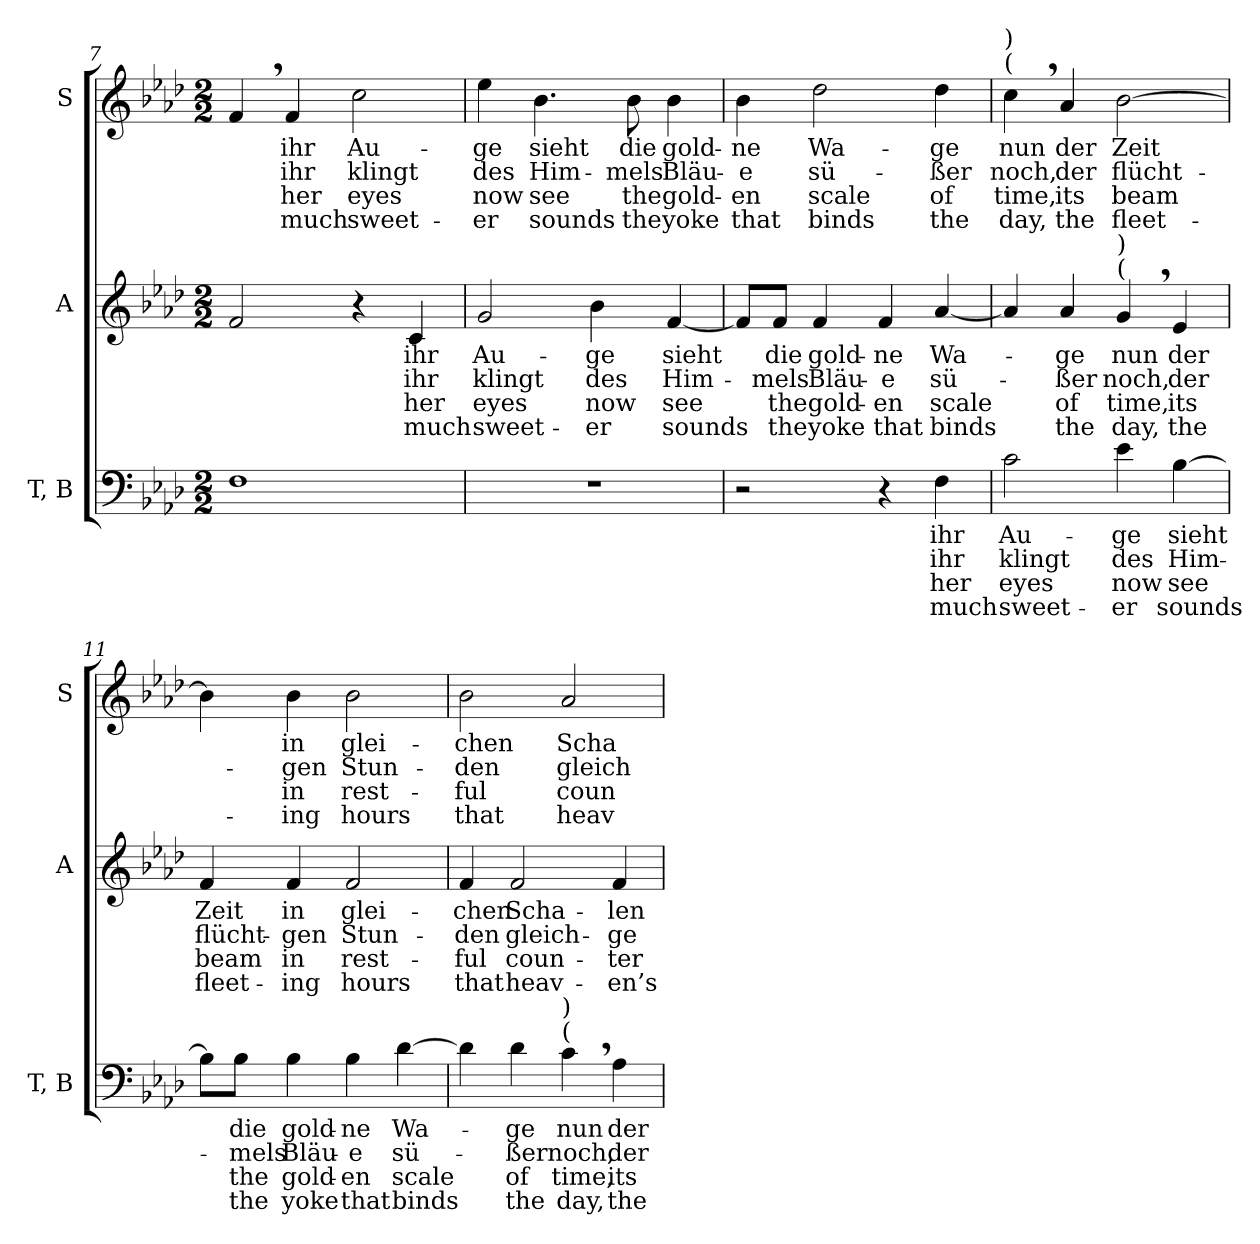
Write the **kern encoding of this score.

**kern	**text	**text	**text	**text	**kern	**text	**text	**text	**text	**kern	**text	**text	**text	**text
*part3	*part3	*part3	*part3	*part3	*part2	*part2	*part2	*part2	*part2	*part1	*part1	*part1	*part1	*part1
*staff3	*staff3	*staff3	*staff3	*staff3	*staff2	*staff2	*staff2	*staff2	*staff2	*staff1	*staff1	*staff1	*staff1	*staff1
*I"T, B	*	*	*	*	*I"A	*	*	*	*	*I"S	*	*	*	*
*I'T, B	*	*	*	*	*I'A	*	*	*	*	*I'S	*	*	*	*
*clefF4	*	*	*	*	*clefG2	*	*	*	*	*clefG2	*	*	*	*
*k[b-e-a-d-]	*	*	*	*	*k[b-e-a-d-]	*	*	*	*	*k[b-e-a-d-]	*	*	*	*
*f:	*	*	*	*	*f:	*	*	*	*	*f:	*	*	*	*
*M2/2	*	*	*	*	*M2/2	*	*	*	*	*M2/2	*	*	*	*
=7	=7	=7	=7	=7	=7	=7	=7	=7	=7	=7	=7	=7	=7	=7
1F	.	.	.	.	2f/	.	.	.	.	4f,>/	.	.	.	.
!	!	!	!	!	!	!	!	!	!	!	!LO:LY:b	!LO:LY:b	!LO:LY:b	!LO:LY:b
.	.	.	.	.	.	.	.	.	.	4f/	ihr	ihr	her	much
!	!	!	!	!	!	!	!	!	!	!	!LO:LY:b	!LO:LY:b	!LO:LY:b	!LO:LY:b
.	.	.	.	.	4r	.	.	.	.	2cc\	Au-	klingt	eyes	sweet-
!	!	!	!	!	!	!LO:LY:b	!LO:LY:b	!LO:LY:b	!LO:LY:b	!	!	!	!	!
.	.	.	.	.	4c/	ihr	ihr	her	much	.	.	.	.	.
=8	=8	=8	=8	=8	=8	=8	=8	=8	=8	=8	=8	=8	=8	=8
!	!	!	!	!	!	!LO:LY:b	!LO:LY:b	!LO:LY:b	!LO:LY:b	!	!	!	!	!
!	!	!	!	!	!	!	!	!	!	!	!LO:LY:b	!LO:LY:b	!LO:LY:b	!LO:LY:b
1r	.	.	.	.	2g/	Au-	klingt	eyes	sweet-	4ee-\	-ge	des	now	-er
!	!	!	!	!	!	!	!	!	!	!	!LO:LY:b	!LO:LY:b	!LO:LY:b	!LO:LY:b
.	.	.	.	.	.	.	.	.	.	4.b-\	sieht	Him-	see	sounds
!	!	!	!	!	!	!LO:LY:b	!LO:LY:b	!LO:LY:b	!LO:LY:b	!	!	!	!	!
.	.	.	.	.	4b-\	-ge	des	now	-er	.	.	.	.	.
!	!	!	!	!	!	!	!	!	!	!	!LO:LY:b	!LO:LY:b	!LO:LY:b	!LO:LY:b
.	.	.	.	.	.	.	.	.	.	8b-\	die	-mels	the	the
!	!	!	!	!	!	!LO:LY:b	!LO:LY:b	!LO:LY:b	!LO:LY:b	!	!	!	!	!
!	!	!	!	!	!	!	!	!	!	!	!LO:LY:b	!LO:LY:b	!LO:LY:b	!LO:LY:b
.	.	.	.	.	[4f/	sieht	Him-	see	sounds	4b-\	gold-	Bläu-	gold-	yoke
!!LO:PB:g=z
=9	=9	=9	=9	=9	=9	=9	=9	=9	=9	=9	=9	=9	=9	=9
!	!	!	!	!	!	!	!	!	!	!	!LO:LY:b	!LO:LY:b	!LO:LY:b	!LO:LY:b
2r	.	.	.	.	8f/L]	.	.	.	.	4b-\	-ne	-e	-en	that
!	!	!	!	!	!	!LO:LY:b	!LO:LY:b	!LO:LY:b	!LO:LY:b	!	!	!	!	!
.	.	.	.	.	8f/J	die	-mels	the	the	.	.	.	.	.
!	!	!	!	!	!	!LO:LY:b	!LO:LY:b	!LO:LY:b	!LO:LY:b	!	!	!	!	!
!	!	!	!	!	!	!	!	!	!	!	!LO:LY:b	!LO:LY:b	!LO:LY:b	!LO:LY:b
.	.	.	.	.	4f/	gold-	Bläu-	gold-	yoke	2dd-\	Wa-	sü-	scale	binds
!	!	!	!	!	!	!LO:LY:b	!LO:LY:b	!LO:LY:b	!LO:LY:b	!	!	!	!	!
4r	.	.	.	.	4f/	-ne	-e	-en	that	.	.	.	.	.
!	!LO:LY:b	!LO:LY:b	!LO:LY:b	!LO:LY:b	!	!	!	!	!	!	!	!	!	!
!	!	!	!	!	!	!LO:LY:b	!LO:LY:b	!LO:LY:b	!LO:LY:b	!	!	!	!	!
!	!	!	!	!	!	!	!	!	!	!	!LO:LY:b	!LO:LY:b	!LO:LY:b	!LO:LY:b
4F\	ihr	ihr	her	much	[4a-/	Wa-	sü-	scale	binds	4dd-\	-ge	-ßer	of	the
=10	=10	=10	=10	=10	=10	=10	=10	=10	=10	=10	=10	=10	=10	=10
!	!LO:LY:b	!LO:LY:b	!LO:LY:b	!LO:LY:b	!	!	!	!	!	!	!	!	!	!
!	!	!	!	!	!	!	!	!	!	!LO:TX:a:t=(	!	!	!	!
!	!	!	!	!	!	!	!	!	!	!LO:TX:a:t=)	!	!	!	!
!	!	!	!	!	!	!	!	!	!	!	!LO:LY:b	!LO:LY:b	!LO:LY:b	!LO:LY:b
2c\	Au-	klingt	eyes	sweet-	4a-/]	.	.	.	.	4cc,>\	nun	noch,	time,	day,
!	!	!	!	!	!	!LO:LY:b	!LO:LY:b	!LO:LY:b	!LO:LY:b	!	!	!	!	!
!	!	!	!	!	!	!	!	!	!	!	!LO:LY:b	!LO:LY:b	!LO:LY:b	!LO:LY:b
.	.	.	.	.	4a-/	-ge	-ßer	of	the	4a-/	der	der	its	the
!	!LO:LY:b	!LO:LY:b	!LO:LY:b	!LO:LY:b	!	!	!	!	!	!	!	!	!	!
!	!	!	!	!	!	!LO:LY:b	!LO:LY:b	!LO:LY:b	!LO:LY:b	!	!	!	!	!
!	!	!	!	!	!LO:TX:a:t=(	!	!	!	!	!	!	!	!	!
!	!	!	!	!	!LO:TX:a:t=)	!	!	!	!	!	!	!	!	!
!	!	!	!	!	!	!	!	!	!	!	!LO:LY:b	!LO:LY:b	!LO:LY:b	!LO:LY:b
4e-\	-ge	des	now	-er	4g,>/	nun	noch,	time,	day,	[2b-\	Zeit	flücht-	beam	fleet-
!	!LO:LY:b	!LO:LY:b	!LO:LY:b	!LO:LY:b	!	!	!	!	!	!	!	!	!	!
!	!	!	!	!	!	!LO:LY:b	!LO:LY:b	!LO:LY:b	!LO:LY:b	!	!	!	!	!
[4B-\	sieht	Him-	see	sounds	4e-/	der	der	its	the	.	.	.	.	.
=11	=11	=11	=11	=11	=11	=11	=11	=11	=11	=11	=11	=11	=11	=11
!	!	!	!	!	!	!LO:LY:b	!LO:LY:b	!LO:LY:b	!LO:LY:b	!	!	!	!	!
8B-\L]	.	.	.	.	4f/	Zeit	flücht-	beam	fleet-	4b-\]	.	.	.	.
!	!LO:LY:b	!LO:LY:b	!LO:LY:b	!LO:LY:b	!	!	!	!	!	!	!	!	!	!
8B-\J	die	-mels	the	the	.	.	.	.	.	.	.	.	.	.
!	!LO:LY:b	!LO:LY:b	!LO:LY:b	!LO:LY:b	!	!	!	!	!	!	!	!	!	!
!	!	!	!	!	!	!LO:LY:b	!LO:LY:b	!LO:LY:b	!LO:LY:b	!	!	!	!	!
!	!	!	!	!	!	!	!	!	!	!	!LO:LY:b	!LO:LY:b	!LO:LY:b	!LO:LY:b
4B-\	gold-	Bläu-	gold-	yoke	4f/	in	-gen	in	-ing	4b-\	in	-gen	in	-ing
!	!LO:LY:b	!LO:LY:b	!LO:LY:b	!LO:LY:b	!	!	!	!	!	!	!	!	!	!
!	!	!	!	!	!	!LO:LY:b	!LO:LY:b	!LO:LY:b	!LO:LY:b	!	!	!	!	!
!	!	!	!	!	!	!	!	!	!	!	!LO:LY:b	!LO:LY:b	!LO:LY:b	!LO:LY:b
4B-\	-ne	-e	-en	that	2f/	glei-	Stun-	rest-	hours	2b-\	glei-	Stun-	rest-	hours
!	!LO:LY:b	!LO:LY:b	!LO:LY:b	!LO:LY:b	!	!	!	!	!	!	!	!	!	!
[4d-\	Wa-	sü-	scale	binds	.	.	.	.	.	.	.	.	.	.
=12	=12	=12	=12	=12	=12	=12	=12	=12	=12	=12	=12	=12	=12	=12
!	!	!	!	!	!	!LO:LY:b	!LO:LY:b	!LO:LY:b	!LO:LY:b	!	!	!	!	!
!	!	!	!	!	!	!	!	!	!	!	!LO:LY:b	!LO:LY:b	!LO:LY:b	!LO:LY:b
4d-\]	.	.	.	.	4f/	-chen	-den	-ful	that	2b-\	-chen	-den	-ful	that
!	!LO:LY:b	!LO:LY:b	!LO:LY:b	!LO:LY:b	!	!	!	!	!	!	!	!	!	!
!	!	!	!	!	!	!LO:LY:b	!LO:LY:b	!LO:LY:b	!LO:LY:b	!	!	!	!	!
4d-\	-ge	-ßer	of	the	2f/	Scha-	gleich-	coun-	heav-	.	.	.	.	.
!	!LO:LY:b	!LO:LY:b	!LO:LY:b	!LO:LY:b	!	!	!	!	!	!	!	!	!	!
!LO:TX:a:t=(	!	!	!	!	!	!	!	!	!	!	!	!	!	!
!LO:TX:a:t=)	!	!	!	!	!	!	!	!	!	!	!	!	!	!
!	!	!	!	!	!	!	!	!	!	!	!LO:LY:b	!LO:LY:b	!LO:LY:b	!LO:LY:b
4c,>\	nun	noch,	time,	day,	.	.	.	.	.	2a-/	Scha-	gleich-	coun-	heav-
!	!LO:LY:b	!LO:LY:b	!LO:LY:b	!LO:LY:b	!	!	!	!	!	!	!	!	!	!
!	!	!	!	!	!	!LO:LY:b	!LO:LY:b	!LO:LY:b	!LO:LY:b	!	!	!	!	!
4A-\	der	der	its	the	4f/	-len	-ge-	-ter-	-en’s	.	.	.	.	.
=	=	=	=	=	=	=	=	=	=	=	=	=	=	=
*-	*-	*-	*-	*-	*-	*-	*-	*-	*-	*-	*-	*-	*-	*-
